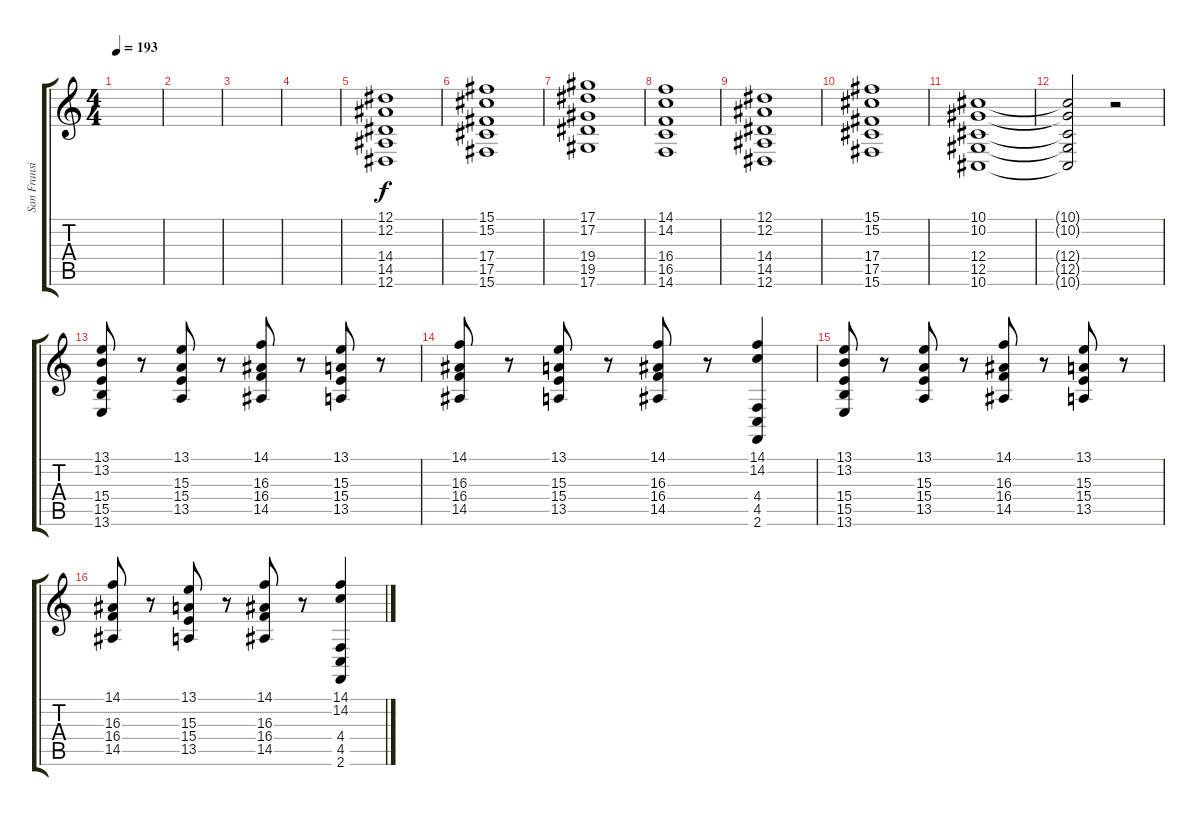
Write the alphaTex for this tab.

\track ("San Fransisco String Ensemble" "San Fransi") {instrument stringensemble1}
\staff {score tabs}
\tuning (Eb4 Bb3 Gb3 Db3 Ab2 Eb2) {hide}
\ts (4 4)
\tempo 193
\clef g2
\ks c
|
|
|
|
(12.1 12.2 14.4 14.5 12.6).1 |
(15.1 15.2 17.4 17.5 15.6).1 |
(17.1 17.2 19.4 19.5 17.6).1 |
(14.1 14.2 16.4 16.5 14.6).1 |
(12.1 12.2 14.4 14.5 12.6).1 |
(15.1 15.2 17.4 17.5 15.6).1 |
(10.1 10.2 12.4 12.5 10.6).1 |
(10.1{t} 10.2{t} 12.4{t} 12.5{t} 10.6{t}).2 r.2 |
(13.1 13.2 15.4 15.5 13.6).8 r.8 (13.1 15.3 15.4 13.5).8 r.8 (14.1 16.3 16.4 14.5).8 r.8 (13.1 15.3 15.4 13.5).8 r.8 |
(14.1 16.3 16.4 14.5).8 r.8 (13.1 15.3 15.4 13.5).8 r.8 (14.1 16.3 16.4 14.5).8 r.8 (14.1 14.2 4.4 4.5 2.6).4 |
(13.1 13.2 15.4 15.5 13.6).8 r.8 (13.1 15.3 15.4 13.5).8 r.8 (14.1 16.3 16.4 14.5).8 r.8 (13.1 15.3 15.4 13.5).8 r.8 |
(14.1 16.3 16.4 14.5).8 r.8 (13.1 15.3 15.4 13.5).8 r.8 (14.1 16.3 16.4 14.5).8 r.8 (14.1 14.2 4.4 4.5 2.6).4
